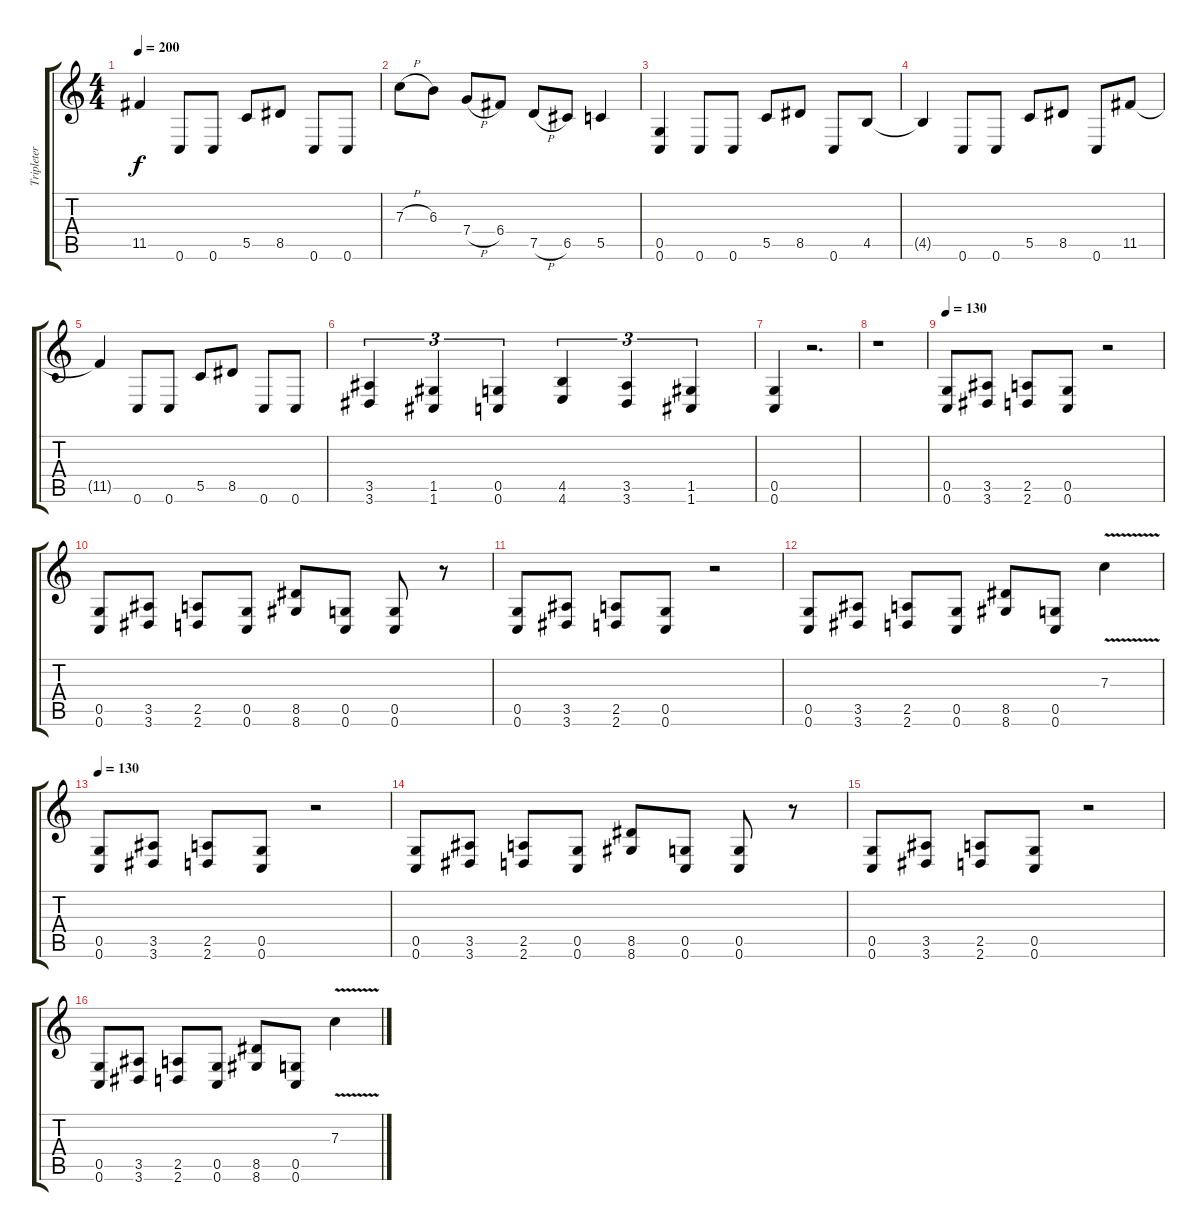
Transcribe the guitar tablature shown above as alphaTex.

\track ("Tripleter" "Tripleter") {mute instrument overdrivenguitar}
\staff {score tabs}
\tuning (D4 A3 F3 C3 G2 C2) {hide}
\ts (4 4)
\tempo 200
\clef g2
\ks c
11.5{t}.4{dy f} 0.6.8 0.6.8 5.5.8 8.5.8 0.6.8 0.6.8 |
7.3{h}.8 6.3.8 7.4{h}.8 6.4.8 7.5{h}.8 6.5.8 5.5.4 |
(0.5 0.6).4 0.6.8 0.6.8 5.5.8 8.5.8 0.6.8 4.5.8 |
4.5{t}.4 0.6.8 0.6.8 5.5.8 8.5.8 0.6.8 11.5.8 |
11.5{t}.4 0.6.8 0.6.8 5.5.8 8.5.8 0.6.8 0.6.8 |
(3.5 3.6).4{tu (3 2)} (1.5 1.6).4{tu (3 2)} (0.5 0.6).4{tu (3 2)} (4.5 4.6).4{tu (3 2)} (3.5 3.6).4{tu (3 2)} (1.5 1.6).4{tu (3 2)} |
(0.5 0.6).4 r.2{d} |
r.1 |
\tempo 130
(0.5 0.6).8 (3.5 3.6).8 (2.5 2.6).8 (0.5 0.6).8 r.2 |
(0.5 0.6).8 (3.5 3.6).8 (2.5 2.6).8 (0.5 0.6).8 (8.5 8.6).8 (0.5 0.6).8 (0.5 0.6).8 r.8 |
(0.5 0.6).8 (3.5 3.6).8 (2.5 2.6).8 (0.5 0.6).8 r.2 |
(0.5 0.6).8 (3.5 3.6).8 (2.5 2.6).8 (0.5 0.6).8 (8.5 8.6).8 (0.5 0.6).8 7.3{v}.4 |
\tempo 130
(0.5 0.6).8 (3.5 3.6).8 (2.5 2.6).8 (0.5 0.6).8 r.2 |
(0.5 0.6).8 (3.5 3.6).8 (2.5 2.6).8 (0.5 0.6).8 (8.5 8.6).8 (0.5 0.6).8 (0.5 0.6).8 r.8 |
(0.5 0.6).8 (3.5 3.6).8 (2.5 2.6).8 (0.5 0.6).8 r.2 |
(0.5 0.6).8 (3.5 3.6).8 (2.5 2.6).8 (0.5 0.6).8 (8.5 8.6).8 (0.5 0.6).8 7.3{v}.4
